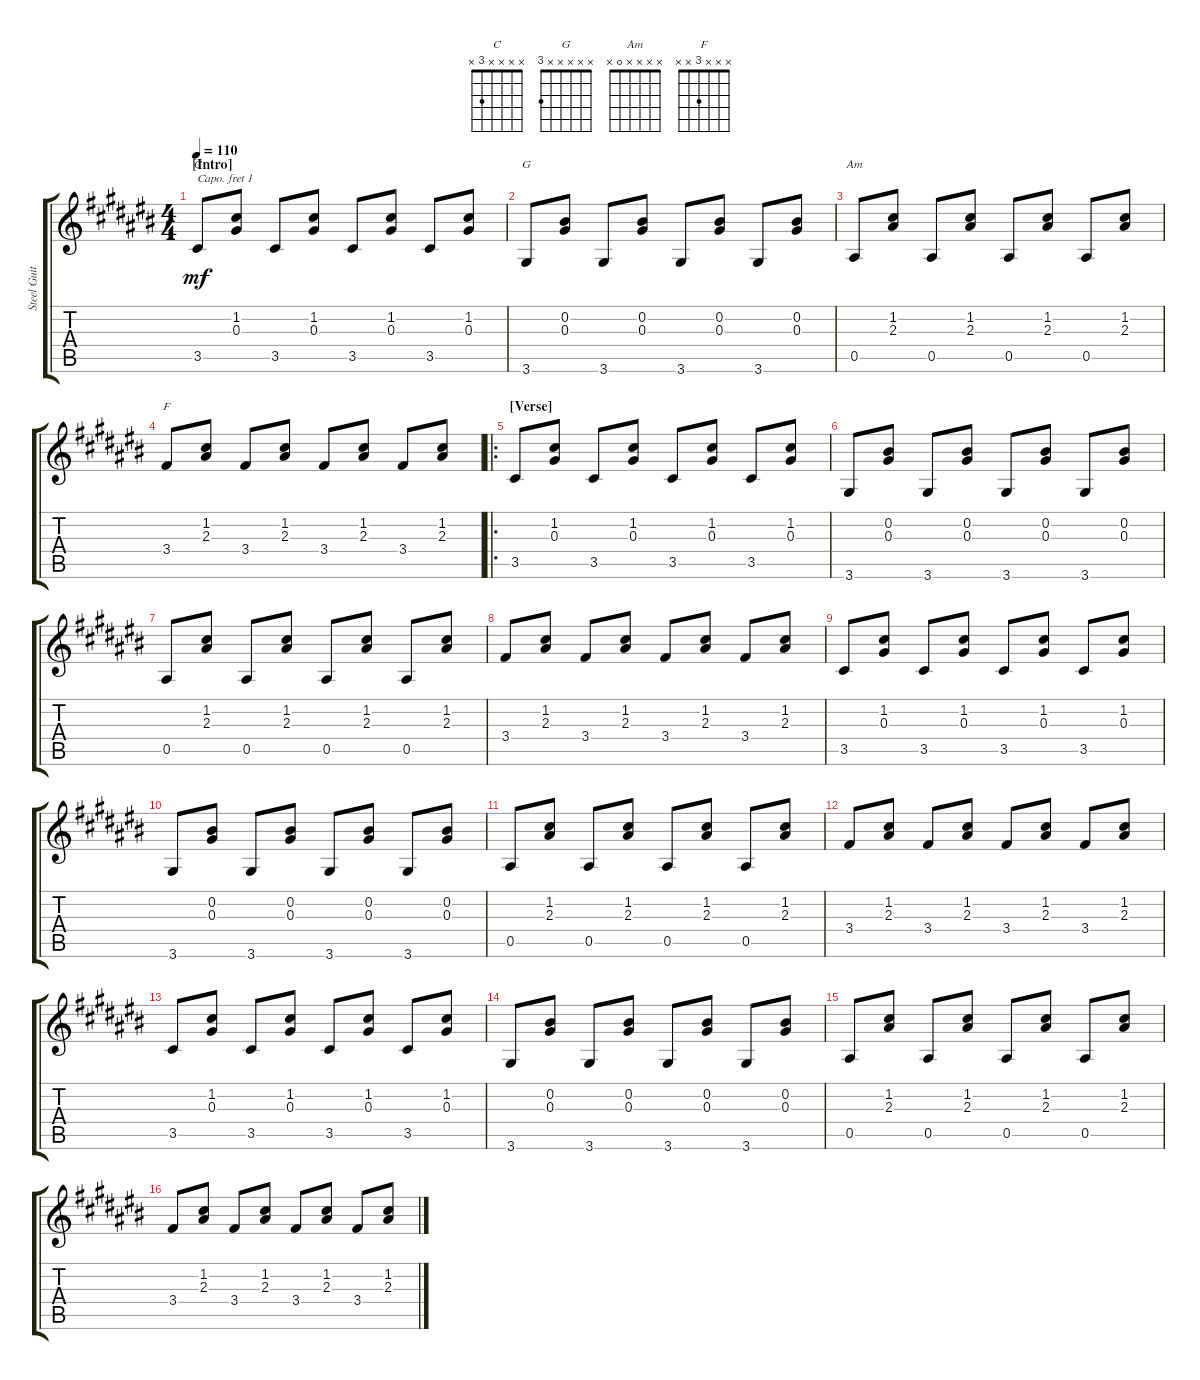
\track ("Steel Guitar" "Steel Guit") {instrument acousticguitarsteel}
\staff {score tabs}
\capo 1
\tuning (E4 B3 G3 D3 A2 E2) {hide}
\chord ("C" x x x x 3 x)
\chord ("G" x x x x x 3)
\chord ("Am" x x x x 0 x)
\chord ("F" x x x 3 x x)
\ts (4 4)
\section ("" "[Intro]")
\tempo 110
\clef g2
\ks c#
3.5.8{ch "C" dy mf instrument acousticguitarsteel} (1.2 0.3).8 3.5.8 (1.2 0.3).8 3.5.8 (1.2 0.3).8 3.5.8 (1.2 0.3).8 |
3.6.8{ch "G"} (0.2 0.3).8 3.6.8 (0.2 0.3).8 3.6.8 (0.2 0.3).8 3.6.8 (0.2 0.3).8 |
0.5.8{ch "Am"} (1.2 2.3).8 0.5.8 (1.2 2.3).8 0.5.8 (1.2 2.3).8 0.5.8 (1.2 2.3).8 |
3.4.8{ch "F"} (1.2 2.3).8 3.4.8 (1.2 2.3).8 3.4.8 (1.2 2.3).8 3.4.8 (1.2 2.3).8 |
\ro
\section ("" "[Verse]")
3.5.8 (1.2 0.3).8 3.5.8 (1.2 0.3).8 3.5.8 (1.2 0.3).8 3.5.8 (1.2 0.3).8 |
3.6.8 (0.2 0.3).8 3.6.8 (0.2 0.3).8 3.6.8 (0.2 0.3).8 3.6.8 (0.2 0.3).8 |
0.5.8 (1.2 2.3).8 0.5.8 (1.2 2.3).8 0.5.8 (1.2 2.3).8 0.5.8 (1.2 2.3).8 |
3.4.8 (1.2 2.3).8 3.4.8 (1.2 2.3).8 3.4.8 (1.2 2.3).8 3.4.8 (1.2 2.3).8 |
3.5.8 (1.2 0.3).8 3.5.8 (1.2 0.3).8 3.5.8 (1.2 0.3).8 3.5.8 (1.2 0.3).8 |
3.6.8 (0.2 0.3).8 3.6.8 (0.2 0.3).8 3.6.8 (0.2 0.3).8 3.6.8 (0.2 0.3).8 |
0.5.8 (1.2 2.3).8 0.5.8 (1.2 2.3).8 0.5.8 (1.2 2.3).8 0.5.8 (1.2 2.3).8 |
3.4.8 (1.2 2.3).8 3.4.8 (1.2 2.3).8 3.4.8 (1.2 2.3).8 3.4.8 (1.2 2.3).8 |
3.5.8 (1.2 0.3).8 3.5.8 (1.2 0.3).8 3.5.8 (1.2 0.3).8 3.5.8 (1.2 0.3).8 |
3.6.8 (0.2 0.3).8 3.6.8 (0.2 0.3).8 3.6.8 (0.2 0.3).8 3.6.8 (0.2 0.3).8 |
0.5.8 (1.2 2.3).8 0.5.8 (1.2 2.3).8 0.5.8 (1.2 2.3).8 0.5.8 (1.2 2.3).8 |
3.4.8 (1.2 2.3).8 3.4.8 (1.2 2.3).8 3.4.8 (1.2 2.3).8 3.4.8 (1.2 2.3).8
